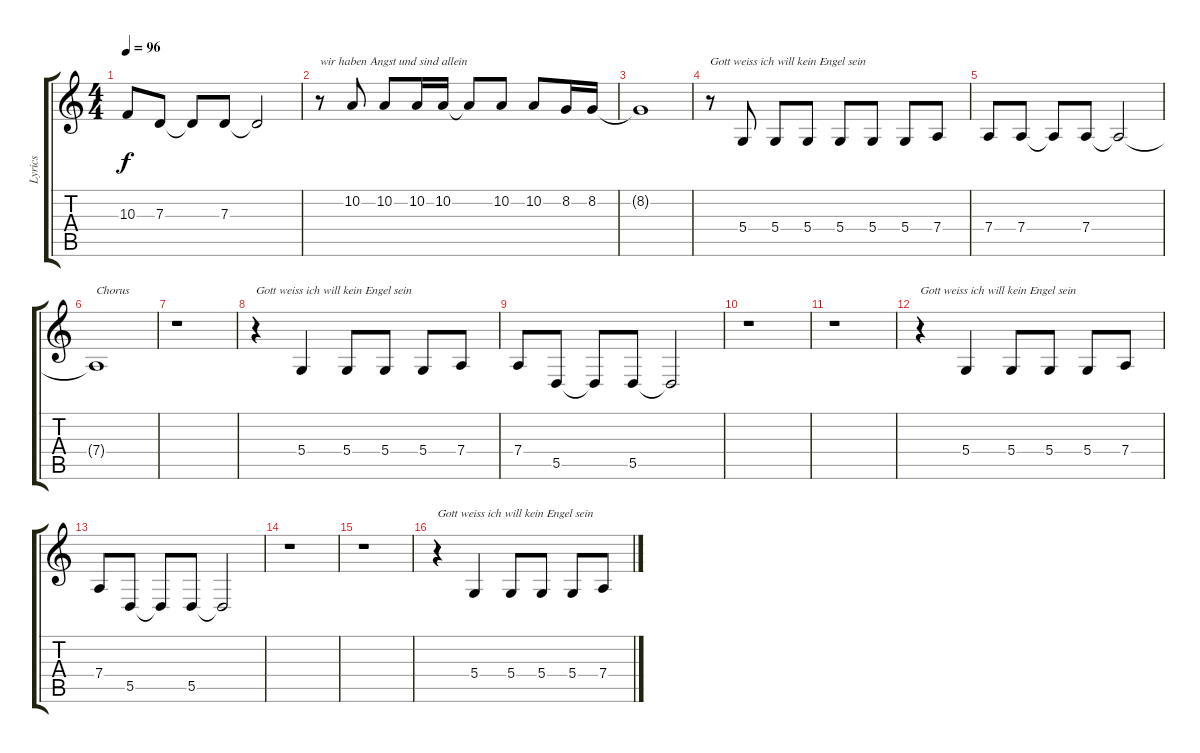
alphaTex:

\track ("Lyrics" "Lyrics") {instrument pad4choir}
\staff {score tabs}
\tuning (E4 B3 G3 D3 A2 E2) {hide}
\ts (4 4)
\tempo 96
\clef g2
\ks c
10.3.8{dy f} 7.3.8 7.3{t}.8 7.3.8 7.3{t}.2 |
r.8{txt "wir haben Angst und sind allein"} 10.2.8 10.2.8 10.2.16 10.2.16 10.2{t}.8 10.2.8 10.2.8 8.2.16 8.2.16 |
8.2{t}.1 |
r.8{txt "Gott weiss ich will kein Engel sein"} 5.4.8 5.4.8 5.4.8 5.4.8 5.4.8 5.4.8 7.4.8 |
7.4.8 7.4.8 7.4{t}.8 7.4.8 7.4{t}.2 |
7.4{t}.1{txt "Chorus"} |
r.1 |
r.4{txt "Gott weiss ich will kein Engel sein"} 5.4.4 5.4.8 5.4.8 5.4.8 7.4.8 |
7.4.8 5.5.8 5.5{t}.8 5.5.8 5.5{t}.2 |
r.1 |
r.1 |
r.4{txt "Gott weiss ich will kein Engel sein"} 5.4.4 5.4.8 5.4.8 5.4.8 7.4.8 |
7.4.8 5.5.8 5.5{t}.8 5.5.8 5.5{t}.2 |
r.1 |
r.1 |
r.4{txt "Gott weiss ich will kein Engel sein"} 5.4.4 5.4.8 5.4.8 5.4.8 7.4.8
